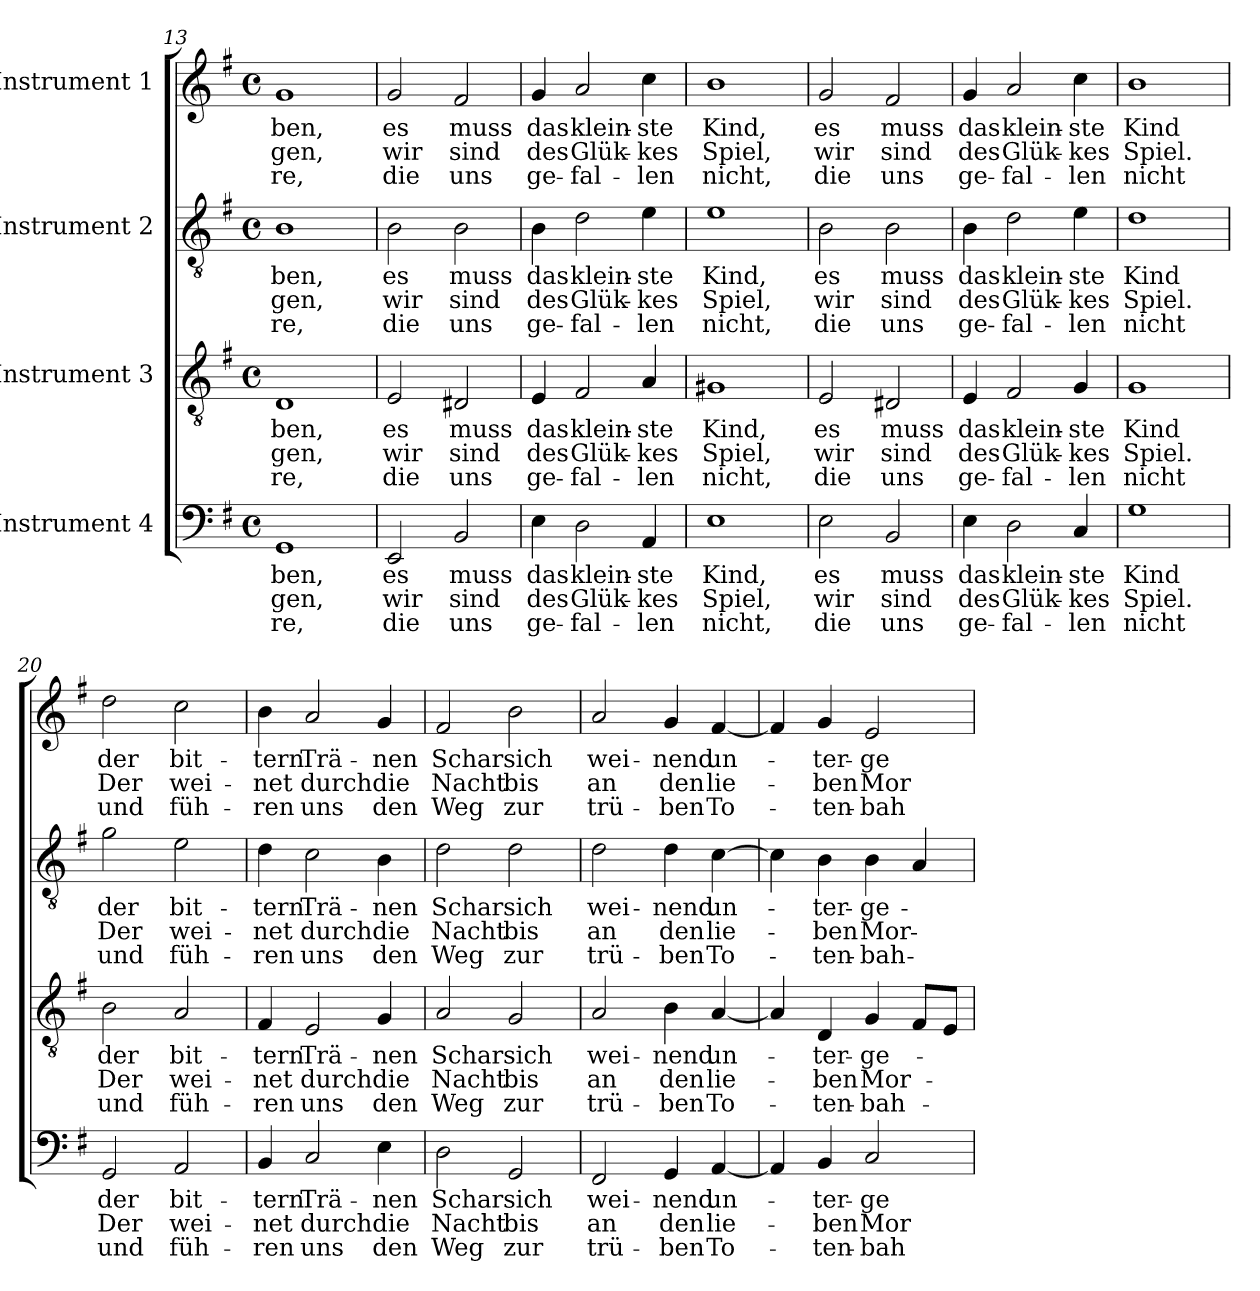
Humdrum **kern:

**kern	**text	**text	**text	**kern	**text	**text	**text	**kern	**text	**text	**text	**kern	**text	**text	**text
*part4	*part4	*part4	*part4	*part3	*part3	*part3	*part3	*part2	*part2	*part2	*part2	*part1	*part1	*part1	*part1
*staff4	*staff4	*staff4	*staff4	*staff3	*staff3	*staff3	*staff3	*staff2	*staff2	*staff2	*staff2	*staff1	*staff1	*staff1	*staff1
*I"Instrument 4	*	*	*	*I"Instrument 3	*	*	*	*I"Instrument 2	*	*	*	*I"Instrument 1	*	*	*
*clefF4	*	*	*	*clefGv2	*	*	*	*clefGv2	*	*	*	*clefG2	*	*	*
*k[f#]	*	*	*	*k[f#]	*	*	*	*k[f#]	*	*	*	*k[f#]	*	*	*
*G:	*	*	*	*G:	*	*	*	*G:	*	*	*	*G:	*	*	*
*M4/4	*	*	*	*M4/4	*	*	*	*M4/4	*	*	*	*M4/4	*	*	*
*met(c)	*	*	*	*met(c)	*	*	*	*met(c)	*	*	*	*met(c)	*	*	*
=13	=13	=13	=13	=13	=13	=13	=13	=13	=13	=13	=13	=13	=13	=13	=13
!	!LO:LY:b:cj	!LO:LY:b:cj	!LO:LY:b:cj	!	!LO:LY:b:cj	!LO:LY:b:cj	!LO:LY:b:cj	!	!LO:LY:b:cj	!LO:LY:b:cj	!LO:LY:b:cj	!	!LO:LY:b:cj	!LO:LY:b:cj	!LO:LY:b:cj
1GG	-ben,	gen,	re,	1D	-ben,	gen,	re,	1B	-ben,	gen,	re,	1g	-ben,	gen,	re,
=14	=14	=14	=14	=14	=14	=14	=14	=14	=14	=14	=14	=14	=14	=14	=14
!	!LO:LY:b:cj	!LO:LY:b:cj	!LO:LY:b:cj	!	!LO:LY:b:cj	!LO:LY:b:cj	!LO:LY:b:cj	!	!LO:LY:b:cj	!LO:LY:b:cj	!LO:LY:b:cj	!	!LO:LY:b:cj	!LO:LY:b:cj	!LO:LY:b:cj
2EE/	es	wir	die	2E/	es	wir	die	2B\	es	wir	die	2g/	es	wir	die
!	!LO:LY:b:cj	!LO:LY:b:cj	!LO:LY:b:cj	!	!LO:LY:b:cj	!LO:LY:b:cj	!LO:LY:b:cj	!	!LO:LY:b:cj	!LO:LY:b:cj	!LO:LY:b:cj	!	!LO:LY:b:cj	!LO:LY:b:cj	!LO:LY:b:cj
2BB/	muss	sind	uns	2D#X/	muss	sind	uns	2B\	muss	sind	uns	2f#/	muss	sind	uns
=15	=15	=15	=15	=15	=15	=15	=15	=15	=15	=15	=15	=15	=15	=15	=15
!	!LO:LY:b:cj	!LO:LY:b:cj	!LO:LY:b:cj	!	!LO:LY:b:cj	!LO:LY:b:cj	!LO:LY:b:cj	!	!LO:LY:b:cj	!LO:LY:b:cj	!LO:LY:b:cj	!	!LO:LY:b:cj	!LO:LY:b:cj	!LO:LY:b:cj
4E\	das	des	ge-	4E/	das	des	ge-	4B\	das	des	ge-	4g/	das	des	ge-
!	!LO:LY:b:cj	!LO:LY:b:cj	!LO:LY:b:cj	!	!LO:LY:b:cj	!LO:LY:b:cj	!LO:LY:b:cj	!	!LO:LY:b:cj	!LO:LY:b:cj	!LO:LY:b:cj	!	!LO:LY:b:cj	!LO:LY:b:cj	!LO:LY:b:cj
2D\	-klein-	-Glük-	-fal-	2F#/	-klein-	-Glük-	-fal-	2d\	-klein-	-Glük-	-fal-	2a/	-klein-	-Glük-	-fal-
!	!LO:LY:b:cj	!LO:LY:b:cj	!LO:LY:b:cj	!	!LO:LY:b:cj	!LO:LY:b:cj	!LO:LY:b:cj	!	!LO:LY:b:cj	!LO:LY:b:cj	!LO:LY:b:cj	!	!LO:LY:b:cj	!LO:LY:b:cj	!LO:LY:b:cj
4AA/	-ste	kes	len	4A/	-ste	kes	len	4e\	-ste	kes	len	4cc\	-ste	kes	len
=16	=16	=16	=16	=16	=16	=16	=16	=16	=16	=16	=16	=16	=16	=16	=16
!	!LO:LY:b:cj	!LO:LY:b:cj	!LO:LY:b:cj	!	!LO:LY:b:cj	!LO:LY:b:cj	!LO:LY:b:cj	!	!LO:LY:b:cj	!LO:LY:b:cj	!LO:LY:b:cj	!	!LO:LY:b:cj	!LO:LY:b:cj	!LO:LY:b:cj
1E	Kind,	Spiel,	nicht,	1G#X	Kind,	Spiel,	nicht,	1e	Kind,	Spiel,	nicht,	1b	Kind,	Spiel,	nicht,
!!LO:PB:g=z
=17	=17	=17	=17	=17	=17	=17	=17	=17	=17	=17	=17	=17	=17	=17	=17
!	!LO:LY:b:cj	!LO:LY:b:cj	!LO:LY:b:cj	!	!LO:LY:b:cj	!LO:LY:b:cj	!LO:LY:b:cj	!	!LO:LY:b:cj	!LO:LY:b:cj	!LO:LY:b:cj	!	!LO:LY:b:cj	!LO:LY:b:cj	!LO:LY:b:cj
2E\	es	wir	die	2E/	es	wir	die	2B\	es	wir	die	2g/	es	wir	die
!	!LO:LY:b:cj	!LO:LY:b:cj	!LO:LY:b:cj	!	!LO:LY:b:cj	!LO:LY:b:cj	!LO:LY:b:cj	!	!LO:LY:b:cj	!LO:LY:b:cj	!LO:LY:b:cj	!	!LO:LY:b:cj	!LO:LY:b:cj	!LO:LY:b:cj
2BB/	muss	sind	uns	2D#X/	muss	sind	uns	2B\	muss	sind	uns	2f#/	muss	sind	uns
=18	=18	=18	=18	=18	=18	=18	=18	=18	=18	=18	=18	=18	=18	=18	=18
!	!LO:LY:b:cj	!LO:LY:b:cj	!LO:LY:b:cj	!	!LO:LY:b:cj	!LO:LY:b:cj	!LO:LY:b:cj	!	!LO:LY:b:cj	!LO:LY:b:cj	!LO:LY:b:cj	!	!LO:LY:b:cj	!LO:LY:b:cj	!LO:LY:b:cj
4E\	das	des	ge-	4E/	das	des	ge-	4B\	das	des	ge-	4g/	das	des	ge-
!	!LO:LY:b:cj	!LO:LY:b:cj	!LO:LY:b:cj	!	!LO:LY:b:cj	!LO:LY:b:cj	!LO:LY:b:cj	!	!LO:LY:b:cj	!LO:LY:b:cj	!LO:LY:b:cj	!	!LO:LY:b:cj	!LO:LY:b:cj	!LO:LY:b:cj
2D\	-klein-	-Glük-	-fal-	2F#/	-klein-	-Glük-	-fal-	2d\	-klein-	-Glük-	-fal-	2a/	-klein-	-Glük-	-fal-
!	!LO:LY:b:cj	!LO:LY:b:cj	!LO:LY:b:cj	!	!LO:LY:b:cj	!LO:LY:b:cj	!LO:LY:b:cj	!	!LO:LY:b:cj	!LO:LY:b:cj	!LO:LY:b:cj	!	!LO:LY:b:cj	!LO:LY:b:cj	!LO:LY:b:cj
4C/	-ste	kes	len	4G/	-ste	kes	len	4e\	-ste	kes	len	4cc\	-ste	kes	len
=19	=19	=19	=19	=19	=19	=19	=19	=19	=19	=19	=19	=19	=19	=19	=19
!	!LO:LY:b:cj	!LO:LY:b:cj	!LO:LY:b:cj	!	!LO:LY:b:cj	!LO:LY:b:cj	!LO:LY:b:cj	!	!LO:LY:b:cj	!LO:LY:b:cj	!LO:LY:b:cj	!	!LO:LY:b:cj	!LO:LY:b:cj	!LO:LY:b:cj
1G	Kind	Spiel.	nicht	1G	Kind	Spiel.	nicht	1d	Kind	Spiel.	nicht	1b	Kind	Spiel.	nicht
=20	=20	=20	=20	=20	=20	=20	=20	=20	=20	=20	=20	=20	=20	=20	=20
!	!LO:LY:b:cj	!LO:LY:b:cj	!LO:LY:b:cj	!	!LO:LY:b:cj	!LO:LY:b:cj	!LO:LY:b:cj	!	!LO:LY:b:cj	!LO:LY:b:cj	!LO:LY:b:cj	!	!LO:LY:b:cj	!LO:LY:b:cj	!LO:LY:b:cj
2GG/	der	Der	und	2B\	der	Der	und	2g\	der	Der	und	2dd\	der	Der	und
!	!LO:LY:b:cj	!LO:LY:b:cj	!LO:LY:b:cj	!	!LO:LY:b:cj	!LO:LY:b:cj	!LO:LY:b:cj	!	!LO:LY:b:cj	!LO:LY:b:cj	!LO:LY:b:cj	!	!LO:LY:b:cj	!LO:LY:b:cj	!LO:LY:b:cj
2AA/	bit-	-wei-	-füh-	2A/	bit-	-wei-	-füh-	2e\	bit-	-wei-	-füh-	2cc\	bit-	-wei-	-füh-
=21	=21	=21	=21	=21	=21	=21	=21	=21	=21	=21	=21	=21	=21	=21	=21
!	!LO:LY:b:cj	!LO:LY:b:cj	!LO:LY:b:cj	!	!LO:LY:b:cj	!LO:LY:b:cj	!LO:LY:b:cj	!	!LO:LY:b:cj	!LO:LY:b:cj	!LO:LY:b:cj	!	!LO:LY:b:cj	!LO:LY:b:cj	!LO:LY:b:cj
4BB/	-tern	net	ren	4F#/	-tern	net	ren	4d\	-tern	net	ren	4b\	-tern	net	ren
!	!LO:LY:b:cj	!LO:LY:b:cj	!LO:LY:b:cj	!	!LO:LY:b:cj	!LO:LY:b:cj	!LO:LY:b:cj	!	!LO:LY:b:cj	!LO:LY:b:cj	!LO:LY:b:cj	!	!LO:LY:b:cj	!LO:LY:b:cj	!LO:LY:b:cj
2C/	Trä-	-durch	uns	2E/	Trä-	-durch	uns	2c\	Trä-	-durch	uns	2a/	Trä-	-durch	uns
!	!LO:LY:b:cj	!LO:LY:b:cj	!LO:LY:b:cj	!	!LO:LY:b:cj	!LO:LY:b:cj	!LO:LY:b:cj	!	!LO:LY:b:cj	!LO:LY:b:cj	!LO:LY:b:cj	!	!LO:LY:b:cj	!LO:LY:b:cj	!LO:LY:b:cj
4E\	nen	die	den	4G/	nen	die	den	4B\	nen	die	den	4g/	nen	die	den
=22	=22	=22	=22	=22	=22	=22	=22	=22	=22	=22	=22	=22	=22	=22	=22
!	!LO:LY:b:cj	!LO:LY:b:cj	!LO:LY:b:cj	!	!LO:LY:b:cj	!LO:LY:b:cj	!LO:LY:b:cj	!	!LO:LY:b:cj	!LO:LY:b:cj	!LO:LY:b:cj	!	!LO:LY:b:cj	!LO:LY:b:cj	!LO:LY:b:cj
2D\	Schar	Nacht	Weg	2A/	Schar	Nacht	Weg	2d\	Schar	Nacht	Weg	2f#/	Schar	Nacht	Weg
!	!LO:LY:b:cj	!LO:LY:b:cj	!LO:LY:b:cj	!	!LO:LY:b:cj	!LO:LY:b:cj	!LO:LY:b:cj	!	!LO:LY:b:cj	!LO:LY:b:cj	!LO:LY:b:cj	!	!LO:LY:b:cj	!LO:LY:b:cj	!LO:LY:b:cj
2GG/	sich	bis	zur	2G/	sich	bis	zur	2d\	sich	bis	zur	2b\	sich	bis	zur
!!LO:LB:g=z
=23	=23	=23	=23	=23	=23	=23	=23	=23	=23	=23	=23	=23	=23	=23	=23
!	!LO:LY:b:cj	!LO:LY:b:cj	!LO:LY:b:cj	!	!LO:LY:b:cj	!LO:LY:b:cj	!LO:LY:b:cj	!	!LO:LY:b:cj	!LO:LY:b:cj	!LO:LY:b:cj	!	!LO:LY:b:cj	!LO:LY:b:cj	!LO:LY:b:cj
2FF#/	wei-	-an	trü-	2A/	wei-	-an	trü-	2d\	wei-	-an	trü-	2a/	wei-	-an	trü-
!	!LO:LY:b:cj	!LO:LY:b:cj	!LO:LY:b:cj	!	!LO:LY:b:cj	!LO:LY:b:cj	!LO:LY:b:cj	!	!LO:LY:b:cj	!LO:LY:b:cj	!LO:LY:b:cj	!	!LO:LY:b:cj	!LO:LY:b:cj	!LO:LY:b:cj
4GG/	-nend	den	ben	4B\	-nend	den	ben	4d\	-nend	den	ben	4g/	-nend	den	ben
!	!LO:LY:b:cj	!LO:LY:b:cj	!LO:LY:b:cj	!	!LO:LY:b:cj	!LO:LY:b:cj	!LO:LY:b:cj	!	!LO:LY:b:cj	!LO:LY:b:cj	!LO:LY:b:cj	!	!LO:LY:b:cj	!LO:LY:b:cj	!LO:LY:b:cj
[<4AA/	un-	-lie-	-To-	[<4A/	un-	-lie-	-To-	[>4c\	un-	-lie-	-To-	[<4f#/	un-	-lie-	-To-
=24	=24	=24	=24	=24	=24	=24	=24	=24	=24	=24	=24	=24	=24	=24	=24
4AA/]	.	.	.	4A/]	.	.	.	4c\]	.	.	.	4f#/]	.	.	.
!	!LO:LY:b:cj	!LO:LY:b:cj	!LO:LY:b:cj	!	!LO:LY:b:cj	!LO:LY:b:cj	!LO:LY:b:cj	!	!LO:LY:b:cj	!LO:LY:b:cj	!LO:LY:b:cj	!	!LO:LY:b:cj	!LO:LY:b:cj	!LO:LY:b:cj
4BB/	-ter-	-ben	ten-	4D/	-ter-	-ben	ten-	4B\	-ter-	-ben	ten-	4g/	-ter-	-ben	ten-
!	!LO:LY:b:cj	!LO:LY:b:cj	!LO:LY:b:cj	!	!LO:LY:b:cj	!LO:LY:b:cj	!LO:LY:b:cj	!	!LO:LY:b:cj	!LO:LY:b:cj	!LO:LY:b:cj	!	!LO:LY:b:cj	!LO:LY:b:cj	!LO:LY:b:cj
2C/	-ge-	-Mor-	-bah-	4G/	-ge-	-Mor-	-bah-	4B\	-ge-	-Mor-	-bah-	2e/	-ge-	-Mor-	-bah-
.	.	.	.	8F#/L	.	.	.	4A/	.	.	.	.	.	.	.
.	.	.	.	8E/J	.	.	.	.	.	.	.	.	.	.	.
=	=	=	=	=	=	=	=	=	=	=	=	=	=	=	=
*-	*-	*-	*-	*-	*-	*-	*-	*-	*-	*-	*-	*-	*-	*-	*-
